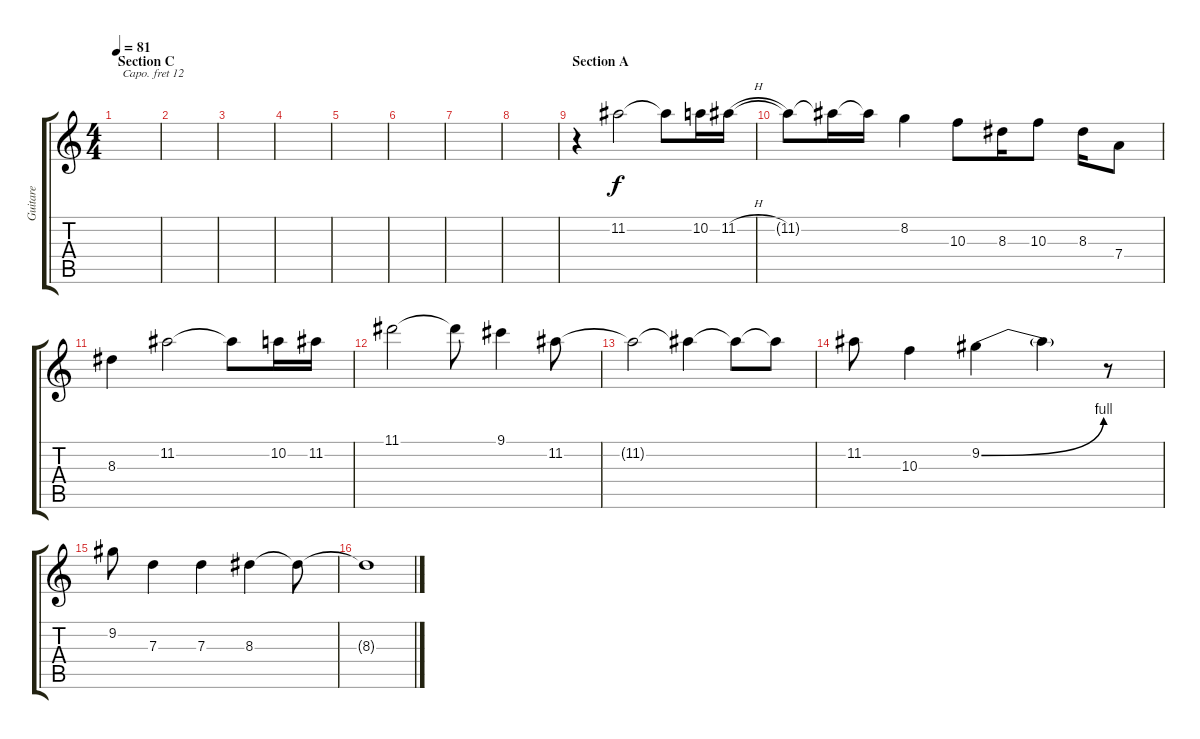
\track ("Guitare" "Guitare") {instrument flute}
\staff {score tabs}
\capo 12
\tuning (E4 B3 G3 D3 A2 E2) {hide}
\ts (4 4)
\section ("" "Section C")
\tempo 81
\clef g2
\ks c
|
|
|
|
|
|
|
|
\section ("" "Section A")
r.4 11.2.2 11.2{t}.8 10.2.16 11.2{h}.16 |
11.2{t}.8 11.2{t}.16 11.2{t}.16 8.2.4 10.3.8 8.3.16 10.3.8 8.3.16 7.4.8 |
8.3.4 11.2.2 11.2{t}.8 10.2.16 11.2.16 |
11.1.2 11.1{t}.8 9.1.4 11.2.8 |
11.2{t}.2 11.2{t}.4 11.2{t}.8 11.2{t}.8 |
11.2.8 10.3.4 9.2{be (bend 0 0 60 4)}.4 9.2{t}.4 r.8 |
9.2.8 7.3.4 7.3.4 8.3.4 8.3{t}.8 |
8.3{t}.1
